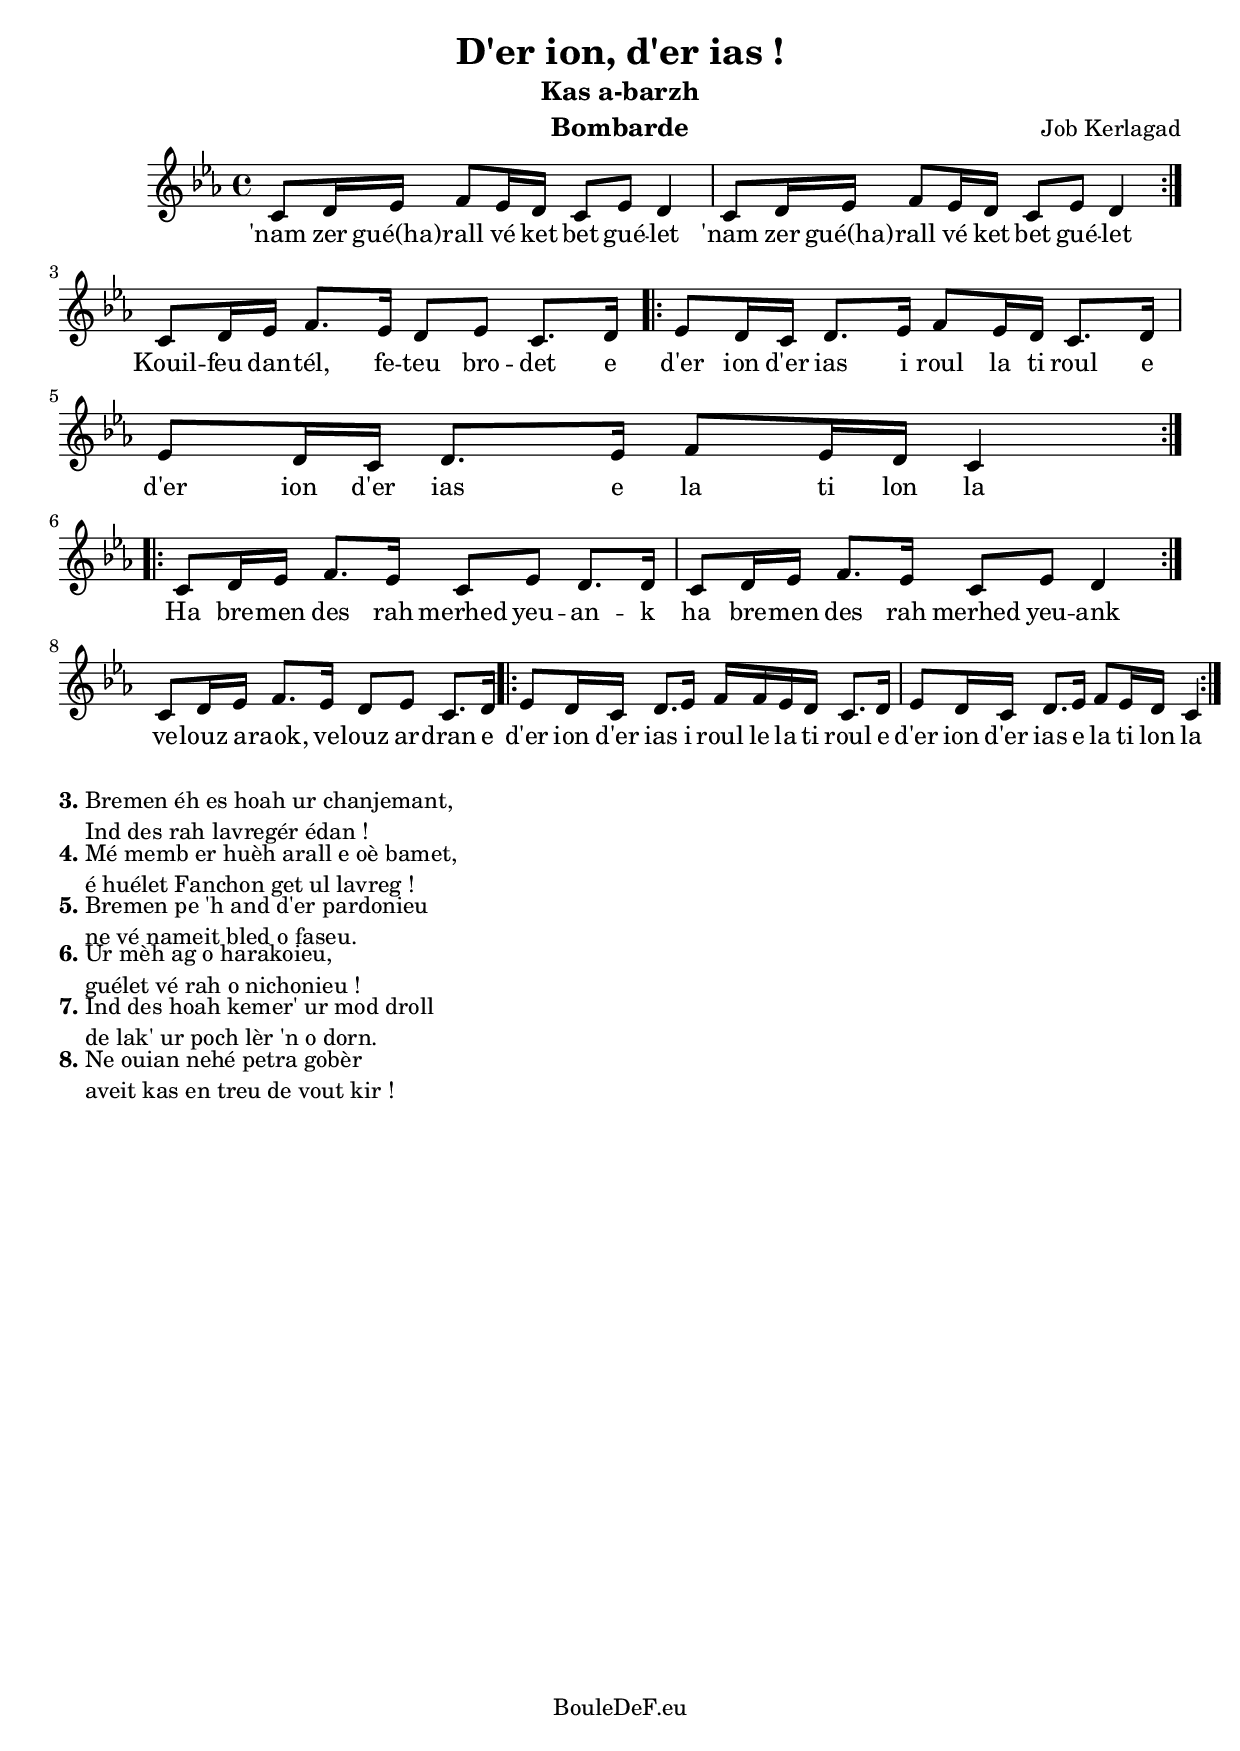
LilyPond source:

\version "2.14.2"
\include "italiano.ly"

\header {
	title = "D'er ion, d'er ias !"
	subtitle = "Kas a-barzh"
	composer = "Job Kerlagad"
	instrument = "Bombarde"
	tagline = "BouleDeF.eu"
}

\score {
	\new Staff \relative sib {
		\clef treble
		\key mib \major
		\time 4/4

		\repeat volta 2 {
			do8 re16 mib fa8 mib16 re do8 mib re4
			| do8 re16 mib fa8 mib16 re do8 mib re4
		}
		\break
		| do8 re16 mib fa8. mib16 re8 mib do8. re16
		\repeat volta 2 {
			| mib8 re16 do re8. mib16  fa8 mib16 re do8. re16
			| mib8 re16 do re8. mib16  fa8 mib16 re do4
		}
		\break

		\repeat volta 2 {
			| do8 re16 mib fa8. mib16 do8 mib re8. re16
			| do8 re16 mib fa8. mib16 do8 mib re4
		}
		\break
		| do8 re16 mib fa8. mib16 re8 mib do8. re16 \noBreak
		\repeat volta 2 {
			| mib8 re16 do re8. mib16 fa fa mib re do8. re16
			\noBreak
			| mib8 re16 do re8. mib16 fa8 mib16 re do4
		}
	}
	\addlyrics {
		'nam zer gué(ha) -- rall vé ket bet gué -- let
		| 'nam zer gué(ha) -- rall vé ket bet gué -- let
		| Kouil -- feu dan -- tél, fe -- teu bro -- det e
		| d'er ion d'er ias i roul la ti roul e
		| d'er ion d'er ias e la ti lon la
		| Ha bre -- men des rah merhed yeu -- an -- k
		| ha bre -- men des rah merhed yeu -- ank
		| ve -- louz a -- raok, ve -- louz ar -- dran e
		| d'er ion d'er ias i roul le la ti roul e
		| d'er ion d'er ias e la ti lon la
	}
}

\markup {
	\column {
		\line {
			\bold "3."
			\column {
				"Bremen éh es hoah ur chanjemant,"
				"Ind des rah lavregér édan !"
			}
		}
		\line {
			\bold "4."
			\column {
				"Mé memb er huèh arall e oè bamet,"
				"é huélet Fanchon get ul lavreg !"
			}
		}
		\line {
			\bold "5."
			\column {
				"Bremen pe 'h and d'er pardonieu"
				"ne vé nameit bled o faseu."
			}
		}
		\line {
			\bold "6."
			\column {
				"Ur mèh ag o harakoieu,"
				"guélet vé rah o nichonieu !"
			}
		}
		\line {
			\bold "7."
			\column {
				"Ind des hoah kemer' ur mod droll"
				"de lak' ur poch lèr 'n o dorn."
			}
		}
		\line {
			\bold "8."
			\column {
				"Ne ouian nehé petra gobèr"
				"aveit kas en treu de vout kir !"
			}
		}
	}
}

